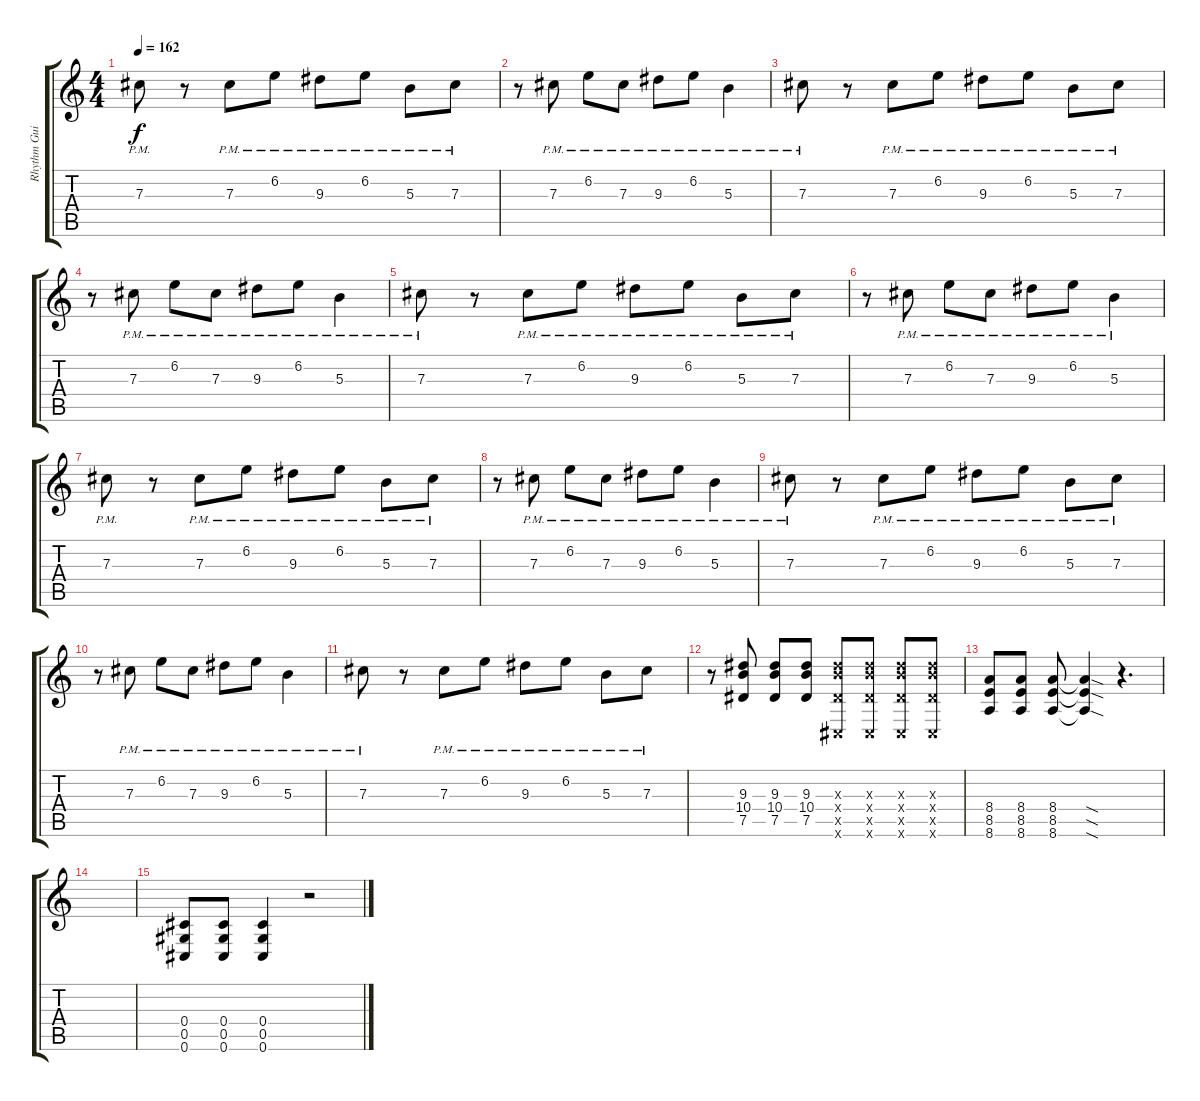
\track ("Rhythm Guitar" "Rhythm Gui") {instrument acousticguitarsteel}
\staff {score tabs}
\tuning (Eb4 Bb3 Gb3 Db3 Ab2 Db2) {hide}
\ts (4 4)
\tempo 162
\clef g2
\ks c
7.3{pm}.8{dy f} r.8 7.3{pm}.8 6.2{pm}.8 9.3{pm}.8 6.2{pm}.8 5.3{pm}.8 7.3{pm}.8 |
r.8 7.3{pm}.8 6.2{pm}.8 7.3{pm}.8 9.3{pm}.8 6.2{pm}.8 5.3{pm}.4 |
7.3{pm}.8 r.8 7.3{pm}.8 6.2{pm}.8 9.3{pm}.8 6.2{pm}.8 5.3{pm}.8 7.3{pm}.8 |
r.8 7.3{pm}.8 6.2{pm}.8 7.3{pm}.8 9.3{pm}.8 6.2{pm}.8 5.3{pm}.4 |
7.3{pm}.8 r.8 7.3{pm}.8 6.2{pm}.8 9.3{pm}.8 6.2{pm}.8 5.3{pm}.8 7.3{pm}.8 |
r.8 7.3{pm}.8 6.2{pm}.8 7.3{pm}.8 9.3{pm}.8 6.2{pm}.8 5.3{pm}.4 |
7.3{pm}.8 r.8 7.3{pm}.8 6.2{pm}.8 9.3{pm}.8 6.2{pm}.8 5.3{pm}.8 7.3{pm}.8 |
r.8 7.3{pm}.8 6.2{pm}.8 7.3{pm}.8 9.3{pm}.8 6.2{pm}.8 5.3{pm}.4 |
7.3{pm}.8 r.8 7.3{pm}.8 6.2{pm}.8 9.3{pm}.8 6.2{pm}.8 5.3{pm}.8 7.3{pm}.8 |
r.8 7.3{pm}.8 6.2{pm}.8 7.3{pm}.8 9.3{pm}.8 6.2{pm}.8 5.3{pm}.4 |
7.3{pm}.8 r.8 7.3{pm}.8 6.2{pm}.8 9.3{pm}.8 6.2{pm}.8 5.3{pm}.8 7.3{pm}.8 |
r.8 (9.3 10.4 7.5).8 (9.3 10.4 7.5).8 (9.3 10.4 7.5).8 (9.3{x} 10.4{x} 7.5{x} 0.6{x}).8 (9.3{x} 10.4{x} 7.5{x} 0.6{x}).8 (9.3{x} 10.4{x} 7.5{x} 0.6{x}).8 (9.3{x} 10.4{x} 7.5{x} 0.6{x}).8 |
(8.4 8.5 8.6).8 (8.4 8.5 8.6).8 (8.4 8.5 8.6).8 (8.4{sod t} 8.5{sod t} 8.6{sod t}).4 r.4{d} |
|
(0.4 0.5 0.6).8 (0.4 0.5 0.6).8 (0.4 0.5 0.6).4 r.2
